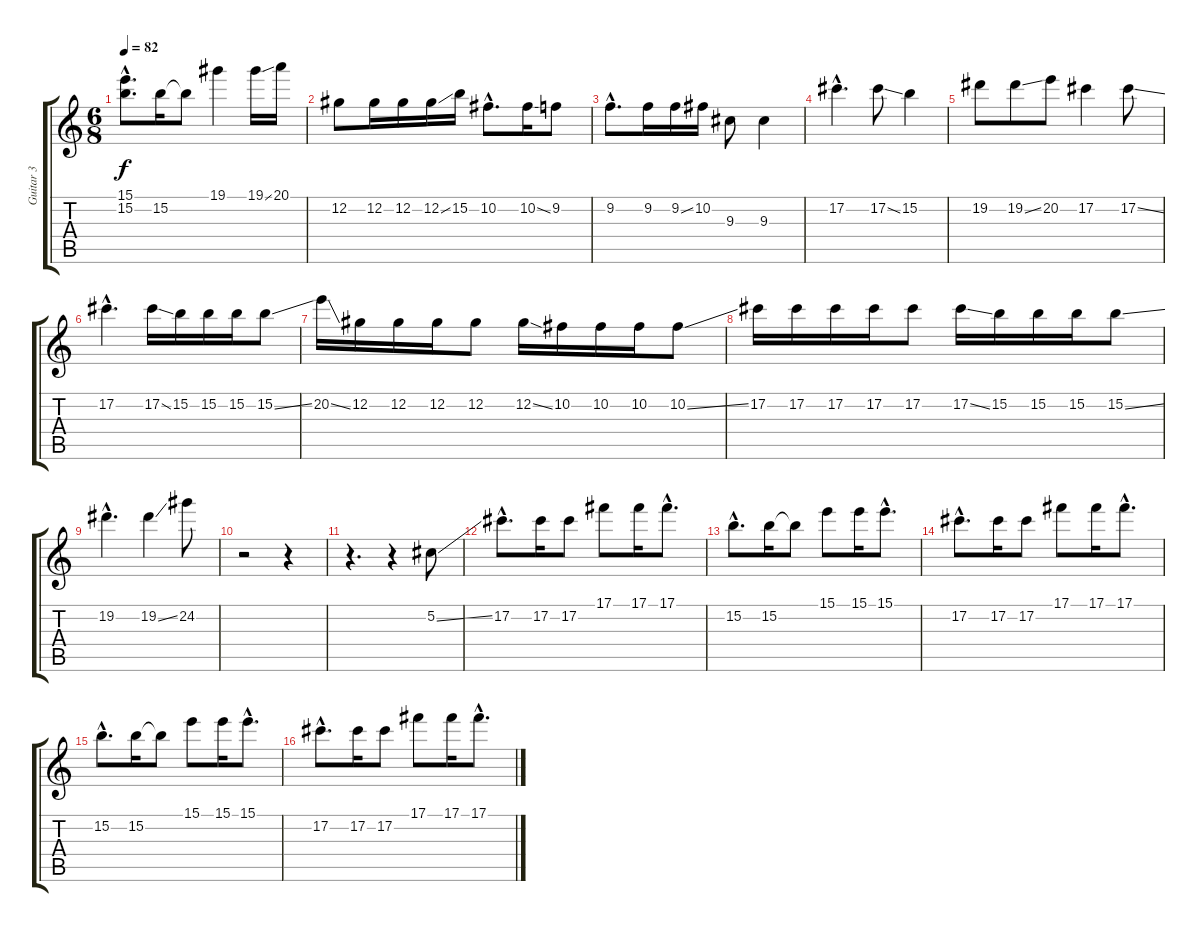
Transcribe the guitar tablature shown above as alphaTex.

\track ("Guitar 3" "Guitar 3") {instrument overdrivenguitar}
\staff {score tabs}
\tuning (Db4 Ab3 E3 B2 Gb2 B1) {hide}
\ts (6 8)
\tempo 82
\clef g2
\ks c
(15.1{hac} 15.2{hac}).8{d dy f} 15.2.16 15.2{t}.8 19.1.4 19.1{ss}.16 20.1.16 |
12.2.8 12.2.16 12.2.16 12.2{ss}.16 15.2.16 10.2{hac}.8{d} 10.2{ss}.16 9.2.8 |
9.2{hac}.8{d} 9.2.16 9.2{ss}.16 10.2.16 9.3.8 9.3.4 |
17.2{hac}.4{d} 17.2{ss}.8 15.2.4 |
19.2.8 19.2{ss}.8 20.2.8 17.2.4 17.2{ss}.8 |
17.2{hac}.4{d} 17.2{ss}.16 15.2.16 15.2.16 15.2.16 15.2{ss}.8 |
20.2{ss}.16 12.2.16 12.2.16 12.2.16 12.2.8 12.2{ss}.16 10.2.16 10.2.16 10.2.16 10.2{ss}.8 |
17.2.16 17.2.16 17.2.16 17.2.16 17.2.8 17.2{ss}.16 15.2.16 15.2.16 15.2.16 15.2{ss}.8 |
19.2{hac}.4{d} 19.2{ss}.4 24.2.8 |
r.2 r.4 |
r.4{d} r.4 5.2{ss}.8 |
17.2{hac}.8{d} 17.2.16 17.2.8 17.1.8 17.1.16 17.1{hac}.8{d} |
15.2{hac}.8{d} 15.2.16 15.2{t}.8 15.1.8 15.1.16 15.1{hac}.8{d} |
17.2{hac}.8{d} 17.2.16 17.2.8 17.1.8 17.1.16 17.1{hac}.8{d} |
15.2{hac}.8{d} 15.2.16 15.2{t}.8 15.1.8 15.1.16 15.1{hac}.8{d} |
17.2{hac}.8{d} 17.2.16 17.2.8 17.1.8 17.1.16 17.1{hac}.8{d}
